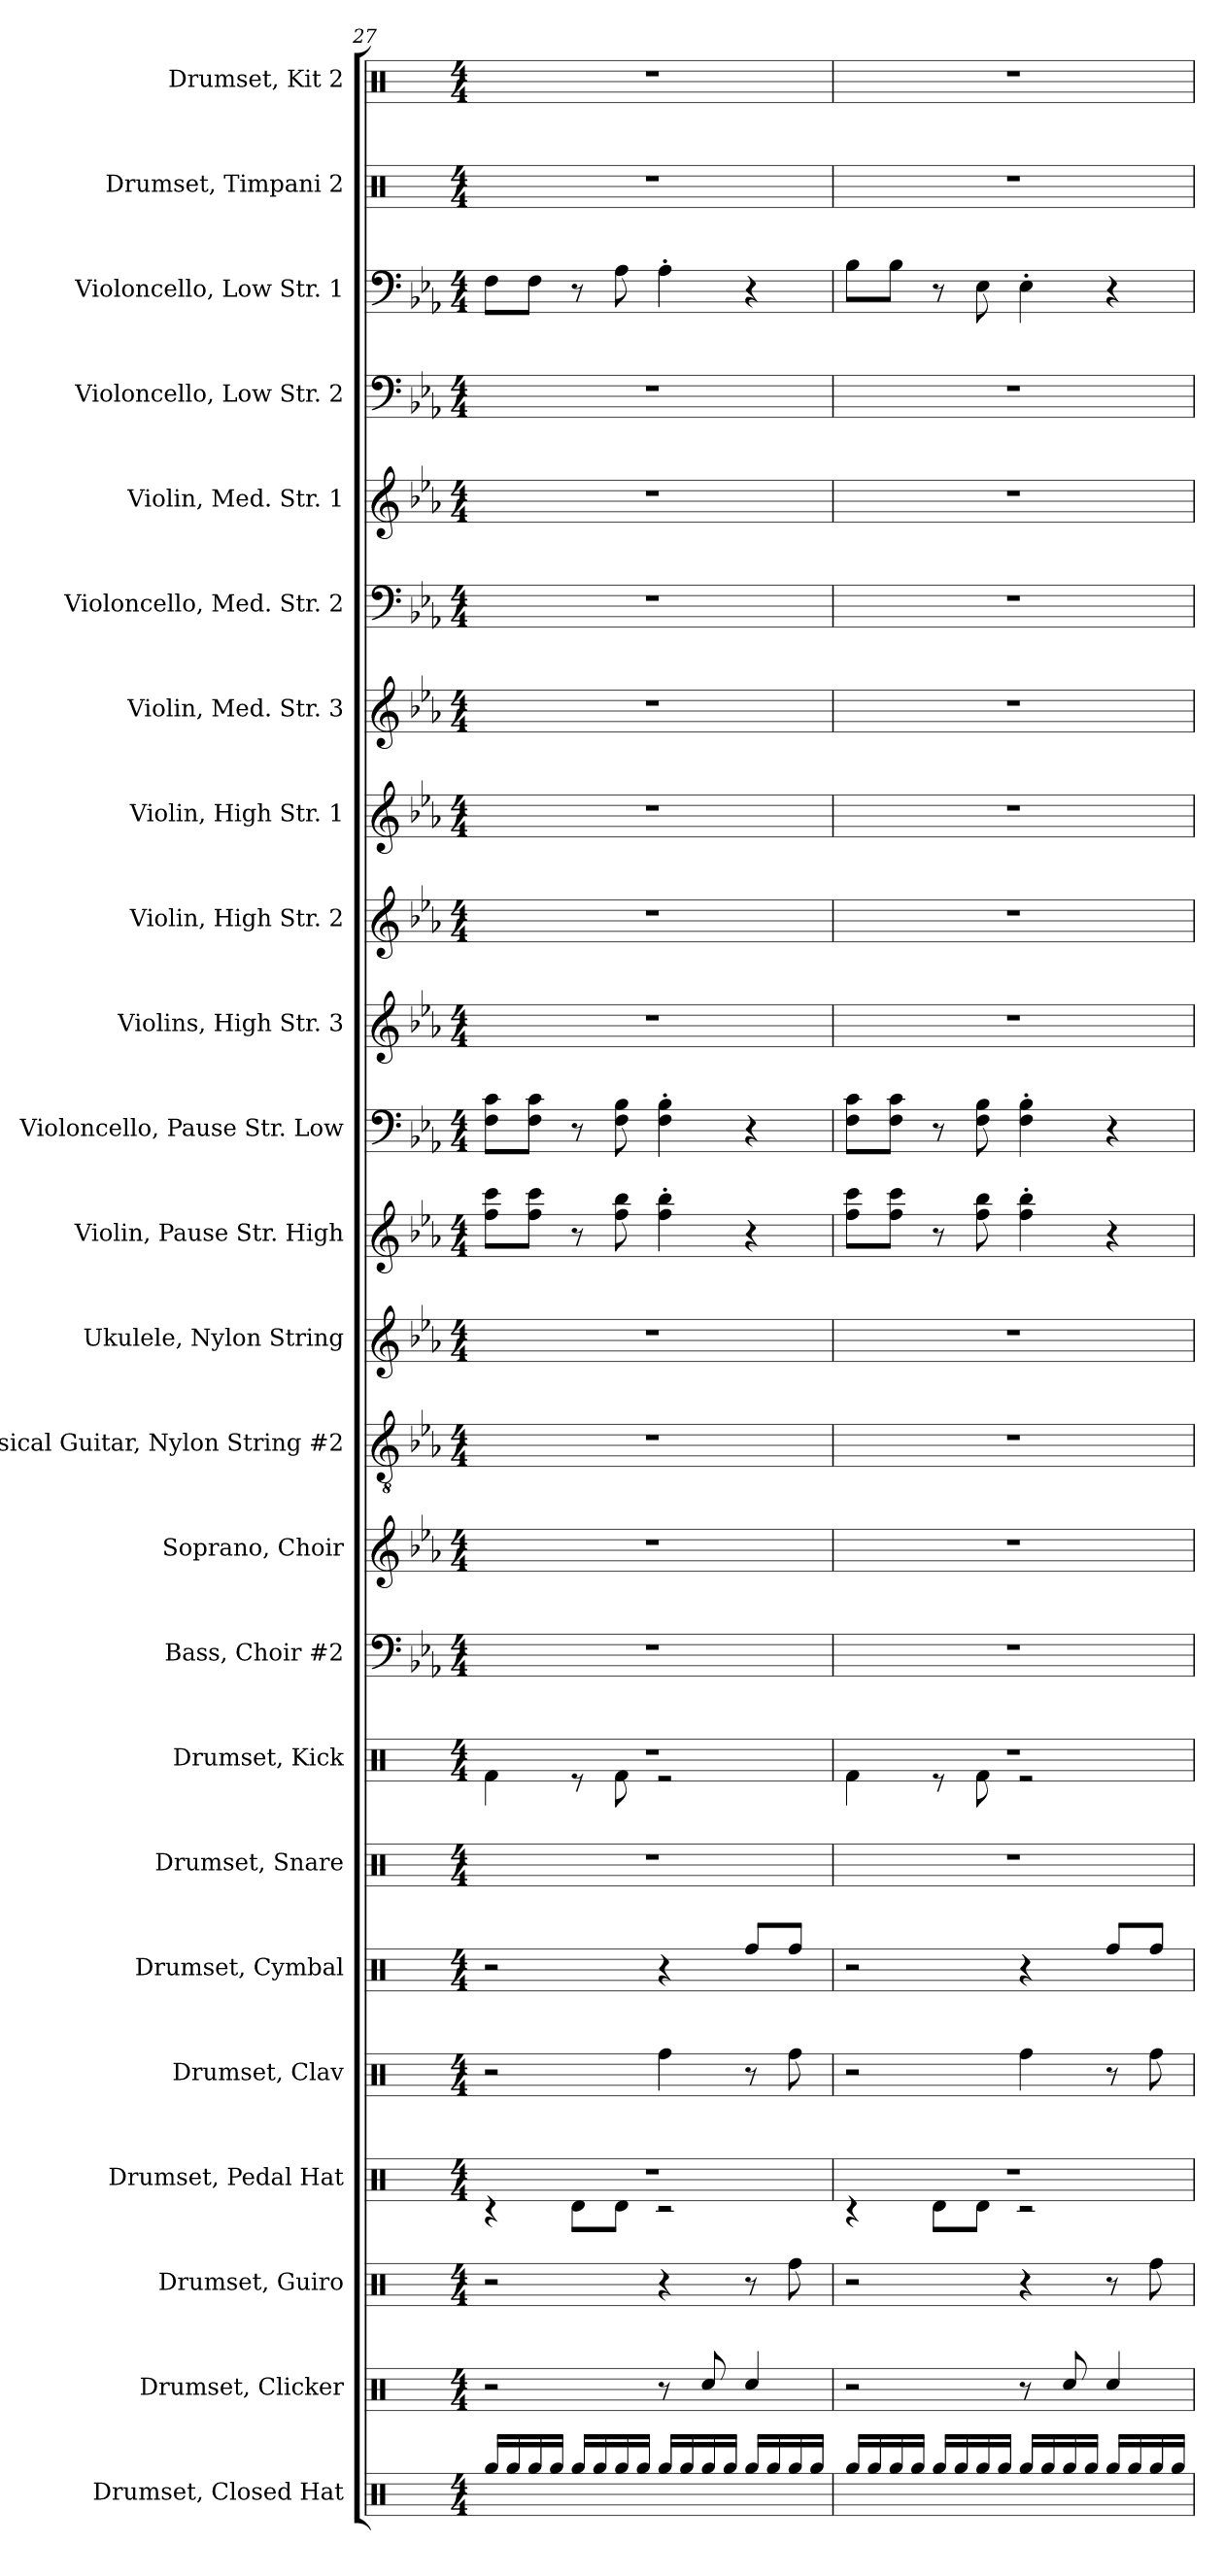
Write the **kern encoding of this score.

**kern	**kern	**kern	**kern	**kern	**kern	**kern	**kern	**kern	**kern	**kern	**kern	**kern	**kern	**kern	**kern	**kern	**kern	**kern	**kern	**kern	**kern	**kern	**kern
*part24	*part23	*part22	*part21	*part20	*part19	*part18	*part17	*part16	*part15	*part14	*part13	*part12	*part11	*part10	*part9	*part8	*part7	*part6	*part5	*part4	*part3	*part2	*part1
*staff24	*staff23	*staff22	*staff21	*staff20	*staff19	*staff18	*staff17	*staff16	*staff15	*staff14	*staff13	*staff12	*staff11	*staff10	*staff9	*staff8	*staff7	*staff6	*staff5	*staff4	*staff3	*staff2	*staff1
*I"Drumset, Closed Hat	*I"Drumset, Clicker	*I"Drumset, Guiro	*I"Drumset, Pedal Hat	*I"Drumset, Clav	*I"Drumset, Cymbal	*I"Drumset, Snare	*I"Drumset, Kick	*I"Bass, Choir #2	*I"Soprano, Choir	*I"Classical Guitar, Nylon String #2	*I"Ukulele, Nylon String	*I"Violin, Pause Str. High	*I"Violoncello, Pause Str. Low	*I"Violins, High Str. 3	*I"Violin, High Str. 2	*I"Violin, High Str. 1	*I"Violin, Med. Str. 3	*I"Violoncello, Med. Str. 2	*I"Violin, Med. Str. 1	*I"Violoncello, Low Str. 2	*I"Violoncello, Low Str. 1	*I"Drumset, Timpani 2	*I"Drumset, Kit 2
*I'D. Set	*I'D. Set	*I'D. Set	*I'D. Set	*I'D. Set	*I'D. Set	*I'D. Set	*I'D. Set	*I'B.	*I'S.	*I'Guit.	*I'Uk.	*I'Vln.	*I'Vc.	*I'Vlns.	*I'Vln.	*I'Vln.	*I'Vln.	*I'Vc.	*I'Vln.	*I'Vc.	*I'Vc.	*I'D. Set	*I'D. Set
*clefX	*clefX	*clefX	*clefX	*clefX	*clefX	*clefX	*clefX	*clefF4	*clefG2	*clefGv2	*clefG2	*clefG2	*clefF4	*clefG2	*clefG2	*clefG2	*clefG2	*clefF4	*clefG2	*clefF4	*clefF4	*clefX	*clefX
*k[]	*k[]	*k[]	*k[]	*k[]	*k[]	*k[]	*k[]	*k[b-e-a-]	*k[b-e-a-]	*k[b-e-a-]	*k[b-e-a-]	*k[b-e-a-]	*k[b-e-a-]	*k[b-e-a-]	*k[b-e-a-]	*k[b-e-a-]	*k[b-e-a-]	*k[b-e-a-]	*k[b-e-a-]	*k[b-e-a-]	*k[b-e-a-]	*k[]	*k[]
*M4/4	*M4/4	*M4/4	*M4/4	*M4/4	*M4/4	*M4/4	*M4/4	*M4/4	*M4/4	*M4/4	*M4/4	*M4/4	*M4/4	*M4/4	*M4/4	*M4/4	*M4/4	*M4/4	*M4/4	*M4/4	*M4/4	*M4/4	*M4/4
=27	=27	=27	=27	=27	=27	=27	=27	=27	=27	=27	=27	=27	=27	=27	=27	=27	=27	=27	=27	=27	=27	=27	=27
*	*	*	*^	*	*	*	*^	*	*	*	*	*	*	*	*	*	*	*	*	*	*	*	*
16Rgg/LL	2r	2r	1r	4r	2r	2r	1r	1r	4Rf\	1r	1r	1r	1r	8ff\ 8ccc\L	8F\ 8c\L	1r	1r	1r	1r	1r	1r	1r	8F\L	1r	1r
16Rgg/	.	.	.	.	.	.	.	.	.	.	.	.	.	.	.	.	.	.	.	.	.	.	.	.	.
16Rgg/	.	.	.	.	.	.	.	.	.	.	.	.	.	8ff\ 8ccc\J	8F\ 8c\J	.	.	.	.	.	.	.	8F\J	.	.
16Rgg/JJ	.	.	.	.	.	.	.	.	.	.	.	.	.	.	.	.	.	.	.	.	.	.	.	.	.
16Rgg/LL	.	.	.	8Rd\L	.	.	.	.	8r	.	.	.	.	8r	8r	.	.	.	.	.	.	.	8r	.	.
16Rgg/	.	.	.	.	.	.	.	.	.	.	.	.	.	.	.	.	.	.	.	.	.	.	.	.	.
16Rgg/	.	.	.	8Rd\J	.	.	.	.	8Rf\	.	.	.	.	8ff\ 8bb-\	8F\ 8B-\	.	.	.	.	.	.	.	8A-\	.	.
16Rgg/JJ	.	.	.	.	.	.	.	.	.	.	.	.	.	.	.	.	.	.	.	.	.	.	.	.	.
16Rgg/LL	8r	4r	.	2r	4Rff\	4r	.	.	2r	.	.	.	.	4ff\' 4bb-\'	4F\' 4B-\'	.	.	.	.	.	.	.	4A-'\	.	.
16Rgg/	.	.	.	.	.	.	.	.	.	.	.	.	.	.	.	.	.	.	.	.	.	.	.	.	.
16Rgg/	8Rcc/	.	.	.	.	.	.	.	.	.	.	.	.	.	.	.	.	.	.	.	.	.	.	.	.
16Rgg/JJ	.	.	.	.	.	.	.	.	.	.	.	.	.	.	.	.	.	.	.	.	.	.	.	.	.
16Rgg/LL	4Rcc/	8r	.	.	8r	8Rff/L	.	.	.	.	.	.	.	4r	4r	.	.	.	.	.	.	.	4r	.	.
16Rgg/	.	.	.	.	.	.	.	.	.	.	.	.	.	.	.	.	.	.	.	.	.	.	.	.	.
16Rgg/	.	8Rff\	.	.	8Rff\	8Rff/J	.	.	.	.	.	.	.	.	.	.	.	.	.	.	.	.	.	.	.
16Rgg/JJ	.	.	.	.	.	.	.	.	.	.	.	.	.	.	.	.	.	.	.	.	.	.	.	.	.
!!LO:PB:g=z
=28	=28	=28	=28	=28	=28	=28	=28	=28	=28	=28	=28	=28	=28	=28	=28	=28	=28	=28	=28	=28	=28	=28	=28	=28	=28
16Rgg/LL	2r	2r	1r	4r	2r	2r	1r	1r	4Rf\	1r	1r	1r	1r	8ff\ 8ccc\L	8F\ 8c\L	1r	1r	1r	1r	1r	1r	1r	8B-\L	1r	1r
16Rgg/	.	.	.	.	.	.	.	.	.	.	.	.	.	.	.	.	.	.	.	.	.	.	.	.	.
16Rgg/	.	.	.	.	.	.	.	.	.	.	.	.	.	8ff\ 8ccc\J	8F\ 8c\J	.	.	.	.	.	.	.	8B-\J	.	.
16Rgg/JJ	.	.	.	.	.	.	.	.	.	.	.	.	.	.	.	.	.	.	.	.	.	.	.	.	.
16Rgg/LL	.	.	.	8Rd\L	.	.	.	.	8r	.	.	.	.	8r	8r	.	.	.	.	.	.	.	8r	.	.
16Rgg/	.	.	.	.	.	.	.	.	.	.	.	.	.	.	.	.	.	.	.	.	.	.	.	.	.
16Rgg/	.	.	.	8Rd\J	.	.	.	.	8Rf\	.	.	.	.	8ff\ 8bb-\	8F\ 8B-\	.	.	.	.	.	.	.	8E-\	.	.
16Rgg/JJ	.	.	.	.	.	.	.	.	.	.	.	.	.	.	.	.	.	.	.	.	.	.	.	.	.
16Rgg/LL	8r	4r	.	2r	4Rff\	4r	.	.	2r	.	.	.	.	4ff\' 4bb-\'	4F\' 4B-\'	.	.	.	.	.	.	.	4E-'\	.	.
16Rgg/	.	.	.	.	.	.	.	.	.	.	.	.	.	.	.	.	.	.	.	.	.	.	.	.	.
16Rgg/	8Rcc/	.	.	.	.	.	.	.	.	.	.	.	.	.	.	.	.	.	.	.	.	.	.	.	.
16Rgg/JJ	.	.	.	.	.	.	.	.	.	.	.	.	.	.	.	.	.	.	.	.	.	.	.	.	.
16Rgg/LL	4Rcc/	8r	.	.	8r	8Rff/L	.	.	.	.	.	.	.	4r	4r	.	.	.	.	.	.	.	4r	.	.
16Rgg/	.	.	.	.	.	.	.	.	.	.	.	.	.	.	.	.	.	.	.	.	.	.	.	.	.
16Rgg/	.	8Rff\	.	.	8Rff\	8Rff/J	.	.	.	.	.	.	.	.	.	.	.	.	.	.	.	.	.	.	.
16Rgg/JJ	.	.	.	.	.	.	.	.	.	.	.	.	.	.	.	.	.	.	.	.	.	.	.	.	.
*	*	*	*v	*v	*	*	*	*v	*v	*	*	*	*	*	*	*	*	*	*	*	*	*	*	*	*
=	=	=	=	=	=	=	=	=	=	=	=	=	=	=	=	=	=	=	=	=	=	=	=
*-	*-	*-	*-	*-	*-	*-	*-	*-	*-	*-	*-	*-	*-	*-	*-	*-	*-	*-	*-	*-	*-	*-	*-
